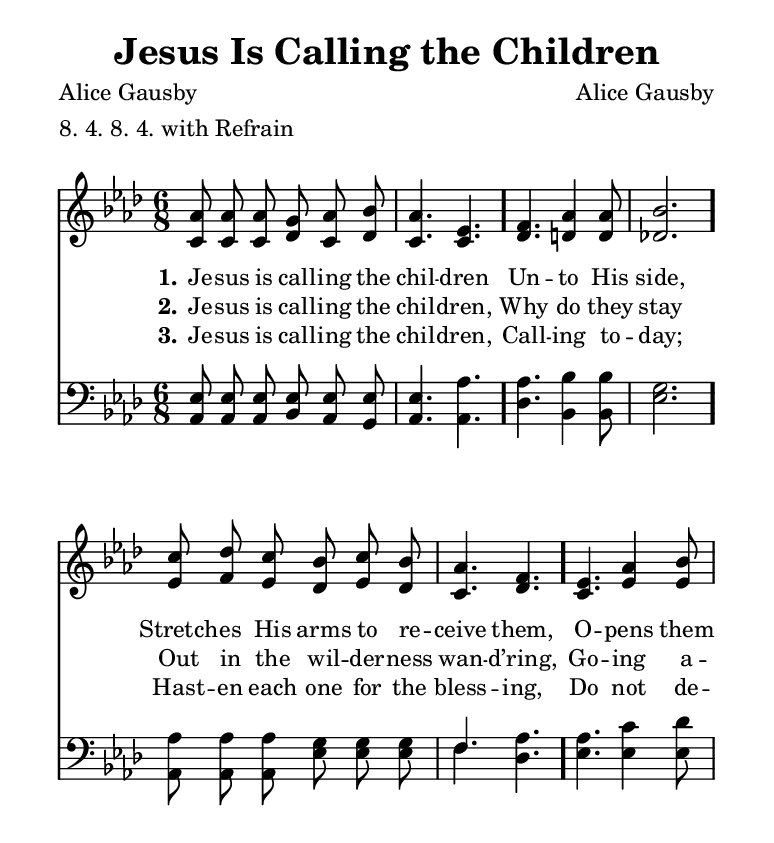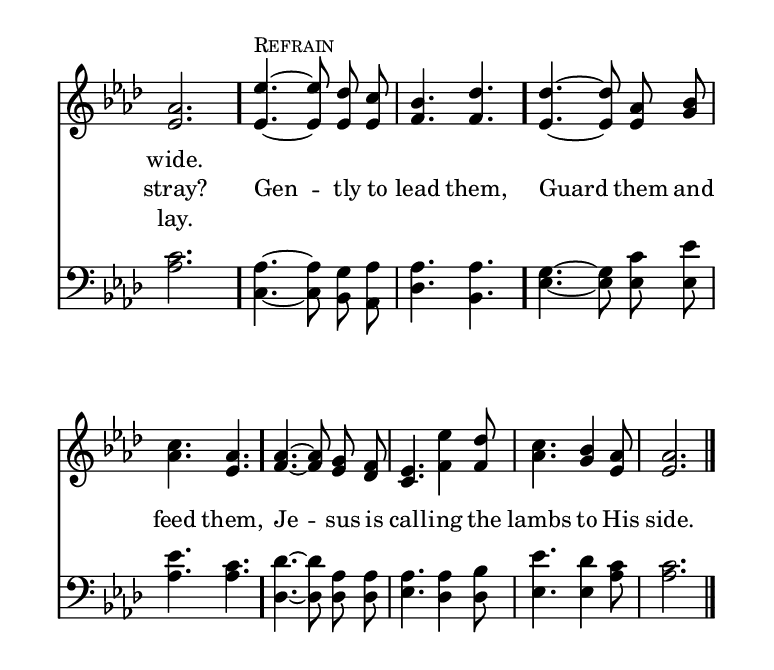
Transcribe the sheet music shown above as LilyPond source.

\include "common/global.ily"
\paper {
  \include "common/paper.ily"
  ragged-bottom = ##t
  system-count = #(cond (is-eogsized 4) (#t #f))
  system-system-spacing.padding = 8
}

\header{
  %children
  hymnnumber = "298"
  title = "Jesus Is Calling the Children"
  tunename = "Shepherd"
  meter = "8. 4. 8. 4. with Refrain"
  poet = "Alice Gausby"
  composer = "Alice Gausby"
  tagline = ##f
}

global = {
  \include "common/overrides.ily"
  \override Staff.TimeSignature.style = #'numbered
  \time 6/8
  \override Score.MetronomeMark.transparent = ##t % hide all fermata changes too
  \tempo 4=80
  \key aes \major
  \autoBeamOff
}

patternA = { c8 c c c c c | c4. c }
patternB = { c4. c4 c8 | c2. }
patternC = { c4. ~ c8 c8 c | c4. c }
patternD = { c4. ~ c8 c8 c | c4. c4 c8 | c4. c4 c8 | c2. }

notesSoprano = {
\global
\relative c'' {

  \changePitch \patternA { aes aes aes g aes bes | aes ees }
  \changePitch \patternB { f aes aes | bes }
  \changePitch \patternA { c des c bes c bes | aes f }
  \changePitch \patternB { ees aes bes | aes }

  << s^\markup { \small \caps "Refrain" }
  \changePitch \patternC { ees' ees des c | bes des } >>
  \changePitch \patternC { des des aes bes | c aes }
  \changePitch \patternD { aes aes g f | ees ees' des | c bes aes | aes }

  \bar "|."

}
}

notesAlto = {
\global
\relative e' {

  \changePitch \patternA { c c c des c des | c c }
  \changePitch \patternB { des d d | des! }
  \changePitch \patternA { ees f ees des ees des | c des }
  \changePitch \patternB { c ees ees | ees }

  \changePitch \patternC { ees ees ees ees | f f }
  \changePitch \patternC { ees ees ees g | aes ees }
  \changePitch \patternD { f f ees des | c f f | aes g ees | ees }

}
}

notesTenor = {
\global
\relative a {

  \changePitch \patternA { ees ees ees ees ees ees | ees aes }
  \changePitch \patternB { aes bes bes | g }
  \changePitch \patternA { aes aes aes g g g | f aes }
  \changePitch \patternB { aes c des | c }

  \changePitch \patternC { aes aes g aes | aes aes }
  \changePitch \patternC { g g c ees | ees c }
  \changePitch \patternD { des des aes aes | aes aes bes | ees des c | c }

}
}

notesBass = {
\global
\relative f, {

  \changePitch \patternA { aes aes aes bes aes g | aes aes }
  \changePitch \patternB { des bes bes | ees }
  \changePitch \patternA { aes, aes aes ees' ees ees | f des }
  \changePitch \patternB { ees ees ees | aes }

  \changePitch \patternC { c, c bes aes | des bes }
  \changePitch \patternC { ees ees ees ees | aes aes }
  \changePitch \patternD { des, des des des | ees des des | ees ees aes | aes }

}
}

Refrain = \lyricmode {

Gen -- tly to lead them, \bar "."
Guard them and feed them, \bar "."
Je -- sus is call -- ing the lambs to His side. \bar "."

}

wordsA = \lyricmode {
\set stanza = "1."

Je -- sus is call -- ing the chil -- dren \bar "."
Un -- to His side, \bar "."
Stretch -- es His arms to re -- ceive them, \bar "."
O -- pens them wide. \bar "."

}

wordsB = \lyricmode {
\set stanza = "2."

Je -- sus is call -- ing the chil -- dren,
Why do they stay
Out in the wil -- der -- ness wan -- d’ring,
Go -- ing a -- stray?

\Refrain

}

wordsC = \lyricmode {
\set stanza = "3."

Je -- sus is call -- ing the chil -- dren,
Call -- ing to -- day;
Hast -- en each one for the bless -- ing,
Do not de -- lay.

}

\score {
  \context ChoirStaff <<
    \context Staff = upper <<
      \set Staff.autoBeaming = ##f
      \set ChoirStaff.systemStartDelimiter = #'SystemStartBar
      \set ChoirStaff.printPartCombineTexts = ##f
      \partcombine #'(2 . 11) \notesSoprano \notesAlto
      \context NullVoice = sopranos { \voiceOne << \notesSoprano >> }
      \context Lyrics = one   \lyricsto sopranos \wordsA
      \context Lyrics = two   \lyricsto sopranos \wordsB
      \context Lyrics = three \lyricsto sopranos \wordsC
    >>
    \context Staff = men <<
      \set Staff.autoBeaming = ##f
      \clef bass
      \set ChoirStaff.printPartCombineTexts = ##f
      \partcombine #'(2 . 11) \notesTenor \notesBass
    >>
  >>
  \layout {
    \include "common/layout.ily"
  }
  \midi{
    \include "common/midi.ily"
  }
}

\version "2.19.49"  % necessary for upgrading to future LilyPond versions.

% vi:set et ts=2 sw=2 ai nocindent syntax=lilypond:
